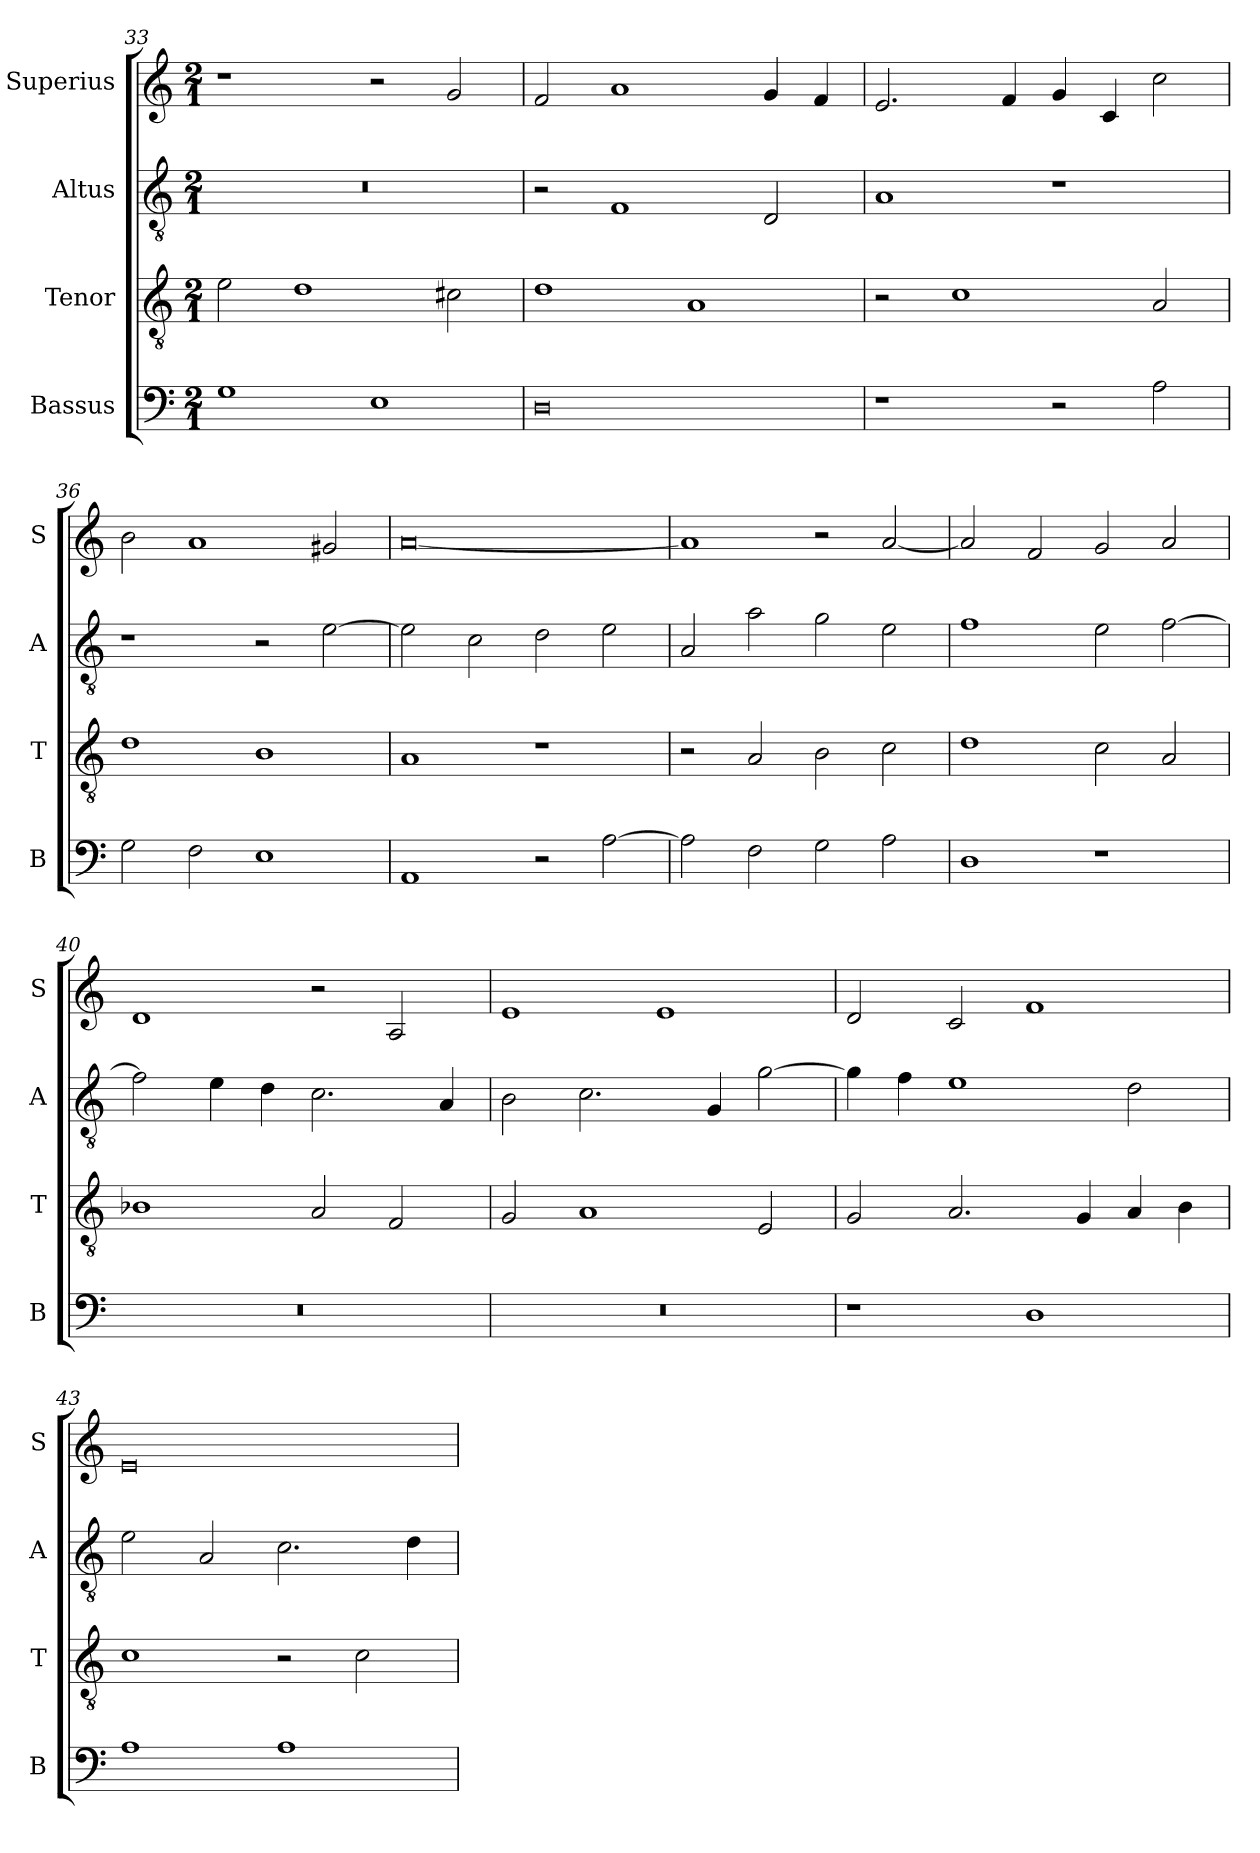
**kern	**kern	**kern	**kern
*part4	*part3	*part2	*part1
*staff4	*staff3	*staff2	*staff1
*I"Bassus	*I"Tenor	*I"Altus	*I"Superius
*I'B	*I'T	*I'A	*I'S
*clefF4	*clefGv2	*clefGv2	*clefG2
*k[]	*k[]	*k[]	*k[]
*C:	*C:	*C:	*C:
*M2/1	*M2/1	*M2/1	*M2/1
=33	=33	=33	=33
1G	2e	0r	1r
.	1d	.	.
1E	.	.	2r
.	2c#X	.	2g
=34	=34	=34	=34
0D	1d	2r	2f
.	.	1F	1a
.	1A	.	.
.	.	2D	4g
.	.	.	4f
=35	=35	=35	=35
1r	2r	1A	2.e
.	1c	.	.
.	.	.	4f
2r	.	1r	4g
.	.	.	4c
2A	2A	.	2cc
=36	=36	=36	=36
2G	1d	1r	2b
2F	.	.	1a
1E	1B	2r	.
.	.	[2e	2g#X
=37	=37	=37	=37
1AA	1A	2e]	[0a
.	.	2c	.
2r	1r	2d	.
[2A	.	2e	.
=38	=38	=38	=38
2A]	2r	2A	1a]
2F	2A	2a	.
2G	2B	2g	2r
2A	2c	2e	[2a
=39	=39	=39	=39
1D	1d	1f	2a]
.	.	.	2f
1r	2c	2e	2g
.	2A	[2f	2a
=40	=40	=40	=40
0r	1B-X	2f]	1d
.	.	4e	.
.	.	4d	.
.	2A	2.c	2r
.	2F	.	2A
.	.	4A	.
=41	=41	=41	=41
0r	2G	2B	1e
.	1A	2.c	.
.	.	.	1e
.	.	4G	.
.	2E	[2g	.
=42	=42	=42	=42
1r	2G	4g]	2d
.	.	4f	.
.	2.A	1e	2c
1D	.	.	1f
.	4G	.	.
.	4A	2d	.
.	4B	.	.
=43	=43	=43	=43
1A	1c	2e	0e
.	.	2A	.
1A	2r	2.c	.
.	2c	.	.
.	.	4d	.
=	=	=	=
*-	*-	*-	*-
